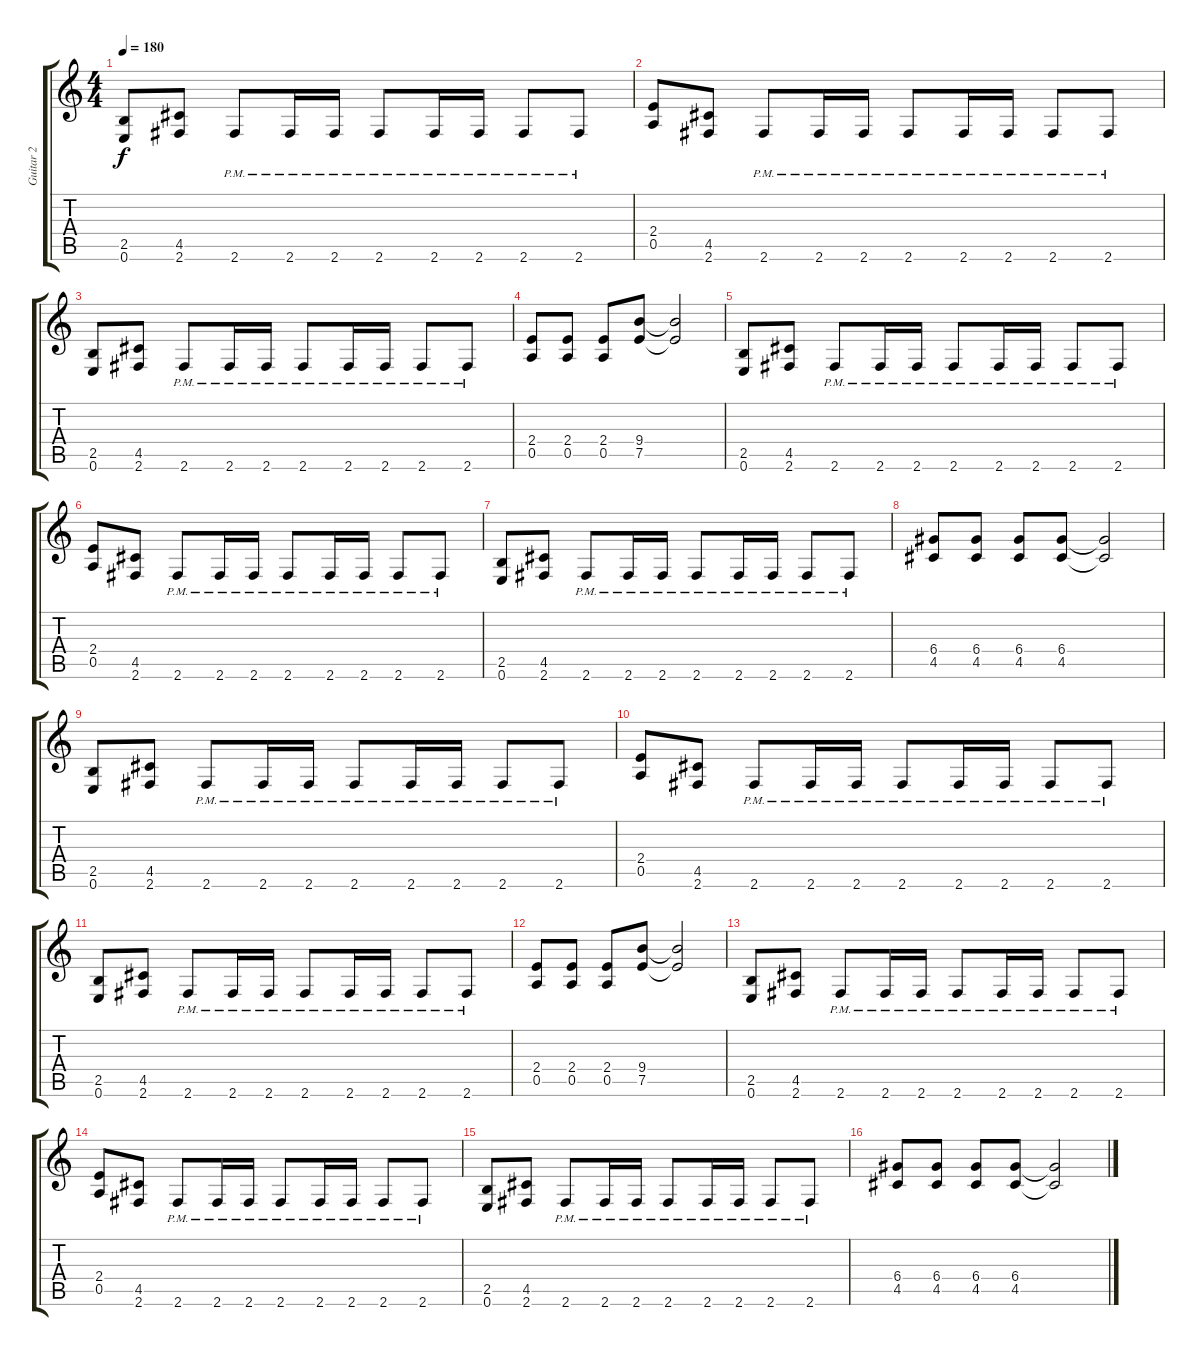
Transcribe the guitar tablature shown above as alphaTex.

\track ("Guitar 2" "Guitar 2") {instrument distortionguitar}
\staff {score tabs}
\tuning (E4 B3 G3 D3 A2 E2) {hide}
\ts (4 4)
\tempo 180
\clef g2
\ks c
(2.5 0.6).8{dy f} (4.5 2.6).8 2.6{pm}.8 2.6{pm}.16 2.6{pm}.16 2.6{pm}.8 2.6{pm}.16 2.6{pm}.16 2.6{pm}.8 2.6{pm}.8 |
(2.4 0.5).8 (4.5 2.6).8 2.6{pm}.8 2.6{pm}.16 2.6{pm}.16 2.6{pm}.8 2.6{pm}.16 2.6{pm}.16 2.6{pm}.8 2.6{pm}.8 |
(2.5 0.6).8 (4.5 2.6).8 2.6{pm}.8 2.6{pm}.16 2.6{pm}.16 2.6{pm}.8 2.6{pm}.16 2.6{pm}.16 2.6{pm}.8 2.6{pm}.8 |
(2.4 0.5).8 (2.4 0.5).8 (2.4 0.5).8 (9.4 7.5).8 (9.4{t} 7.5{t}).2 |
(2.5 0.6).8 (4.5 2.6).8 2.6{pm}.8 2.6{pm}.16 2.6{pm}.16 2.6{pm}.8 2.6{pm}.16 2.6{pm}.16 2.6{pm}.8 2.6{pm}.8 |
(2.4 0.5).8 (4.5 2.6).8 2.6{pm}.8 2.6{pm}.16 2.6{pm}.16 2.6{pm}.8 2.6{pm}.16 2.6{pm}.16 2.6{pm}.8 2.6{pm}.8 |
(2.5 0.6).8 (4.5 2.6).8 2.6{pm}.8 2.6{pm}.16 2.6{pm}.16 2.6{pm}.8 2.6{pm}.16 2.6{pm}.16 2.6{pm}.8 2.6{pm}.8 |
(6.4 4.5).8 (6.4 4.5).8 (6.4 4.5).8 (6.4 4.5).8 (6.4{t} 4.5{t}).2 |
(2.5 0.6).8 (4.5 2.6).8 2.6{pm}.8 2.6{pm}.16 2.6{pm}.16 2.6{pm}.8 2.6{pm}.16 2.6{pm}.16 2.6{pm}.8 2.6{pm}.8 |
(2.4 0.5).8 (4.5 2.6).8 2.6{pm}.8 2.6{pm}.16 2.6{pm}.16 2.6{pm}.8 2.6{pm}.16 2.6{pm}.16 2.6{pm}.8 2.6{pm}.8 |
(2.5 0.6).8 (4.5 2.6).8 2.6{pm}.8 2.6{pm}.16 2.6{pm}.16 2.6{pm}.8 2.6{pm}.16 2.6{pm}.16 2.6{pm}.8 2.6{pm}.8 |
(2.4 0.5).8 (2.4 0.5).8 (2.4 0.5).8 (9.4 7.5).8 (9.4{t} 7.5{t}).2 |
(2.5 0.6).8 (4.5 2.6).8 2.6{pm}.8 2.6{pm}.16 2.6{pm}.16 2.6{pm}.8 2.6{pm}.16 2.6{pm}.16 2.6{pm}.8 2.6{pm}.8 |
(2.4 0.5).8 (4.5 2.6).8 2.6{pm}.8 2.6{pm}.16 2.6{pm}.16 2.6{pm}.8 2.6{pm}.16 2.6{pm}.16 2.6{pm}.8 2.6{pm}.8 |
(2.5 0.6).8 (4.5 2.6).8 2.6{pm}.8 2.6{pm}.16 2.6{pm}.16 2.6{pm}.8 2.6{pm}.16 2.6{pm}.16 2.6{pm}.8 2.6{pm}.8 |
(6.4 4.5).8 (6.4 4.5).8 (6.4 4.5).8 (6.4 4.5).8 (6.4{t} 4.5{t}).2
